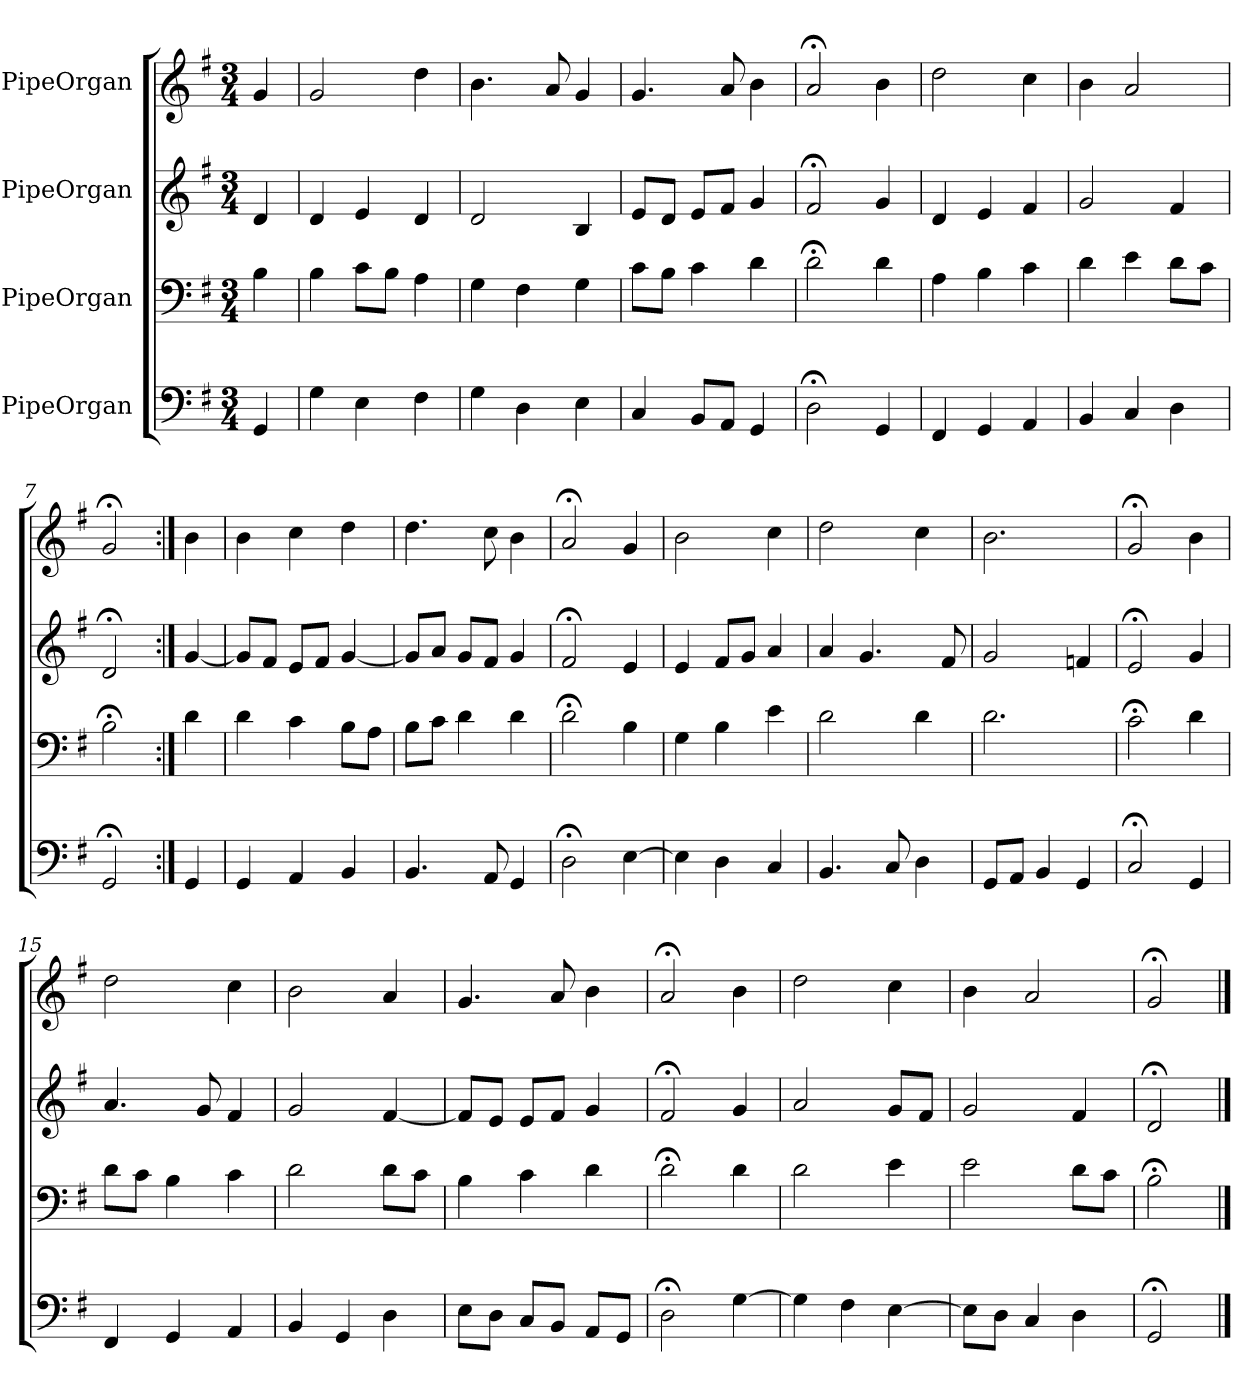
**kern	**kern	**kern	**kern
*part4	*part3	*part2	*part1
*staff4	*staff3	*staff2	*staff1
*I"PipeOrgan	*I"PipeOrgan	*I"PipeOrgan	*I"PipeOrgan
*clefF4	*clefF4	*clefG2	*clefG2
*k[f#]	*k[f#]	*k[f#]	*k[f#]
*G:	*G:	*G:	*G:
*M3/4	*M3/4	*M3/4	*M3/4
*MM60	*MM60	*MM60	*MM60
=	=	=	=
4GG	4B	4d	4g
=1	=1	=1	=1
4G	4B	4d	2g
4E	8c\L	4e	.
.	8B\J	.	.
4F#	4A	4d	4dd
=2	=2	=2	=2
4G	4G	2d	4.b
4D	4F#	.	.
.	.	.	8a
4E	4G	4B	4g
=3	=3	=3	=3
4C	8c\L	8e/L	4.g
.	8B\J	8d/J	.
8BB/L	4c	8e/L	.
8AA/J	.	8f#/J	8a
4GG	4d	4g	4b
=4	=4	=4	=4
2D;<	2d;<	2f#;<	2a;<
4GG	4d	4g	4b
=5	=5	=5	=5
4FF#	4A	4d	2dd
4GG	4B	4e	.
4AA	4c	4f#	4cc
=6	=6	=6	=6
4BB	4d	2g	4b
4C	4e	.	2a
4D	8d\L	4f#	.
.	8c\J	.	.
=7	=7	=7	=7
2GG;<	2B;<	2d;<	2g;<
=:|!	=:|!	=:|!	=:|!
4GG	4d	[4g	4b
=8	=8	=8	=8
4GG	4d	8g/L]	4b
.	.	8f#/J	.
4AA	4c	8e/L	4cc
.	.	8f#/J	.
4BB	8B\L	[4g	4dd
.	8A\J	.	.
=9	=9	=9	=9
4.BB	8B\L	8g/L]	4.dd
.	8c\J	8a/J	.
.	4d	8g/L	.
8AA	.	8f#/J	8cc
4GG	4d	4g	4b
=10	=10	=10	=10
2D;<	2d;<	2f#;<	2a;<
[4E	4B	4e	4g
=11	=11	=11	=11
4E]	4G	4e	2b
4D	4B	8f#/L	.
.	.	8g/J	.
4C	4e	4a	4cc
=12	=12	=12	=12
4.BB	2d	4a	2dd
.	.	4.g	.
8C	.	.	.
4D	4d	.	4cc
.	.	8f#	.
=13	=13	=13	=13
8GG/L	2.d	2g	2.b
8AA/J	.	.	.
4BB	.	.	.
4GG	.	4fn	.
=14	=14	=14	=14
2C;<	2c;<	2e;<	2g;<
4GG	4d	4g	4b
=15	=15	=15	=15
4FF#	8d\L	4.a	2dd
.	8c\J	.	.
4GG	4B	.	.
.	.	8g	.
4AA	4c	4f#	4cc
=16	=16	=16	=16
4BB	2d	2g	2b
4GG	.	.	.
4D	8d\L	[4f#	4a
.	8c\J	.	.
=17	=17	=17	=17
8E\L	4B	8f#/L]	4.g
8D\J	.	8e/J	.
8C/L	4c	8e/L	.
8BB/J	.	8f#/J	8a
8AA/L	4d	4g	4b
8GG/J	.	.	.
=18	=18	=18	=18
2D;<	2d;<	2f#;<	2a;<
[4G	4d	4g	4b
=19	=19	=19	=19
4G]	2d	2a	2dd
4F#	.	.	.
[4E	4e	8g/L	4cc
.	.	8f#/J	.
=20	=20	=20	=20
8E\L]	2e	2g	4b
8D\J	.	.	.
4C	.	.	2a
4D	8d\L	4f#	.
.	8c\J	.	.
=21	=21	=21	=21
2GG;<	2B;<	2d;<	2g;<
==	==	==	==
*-	*-	*-	*-
